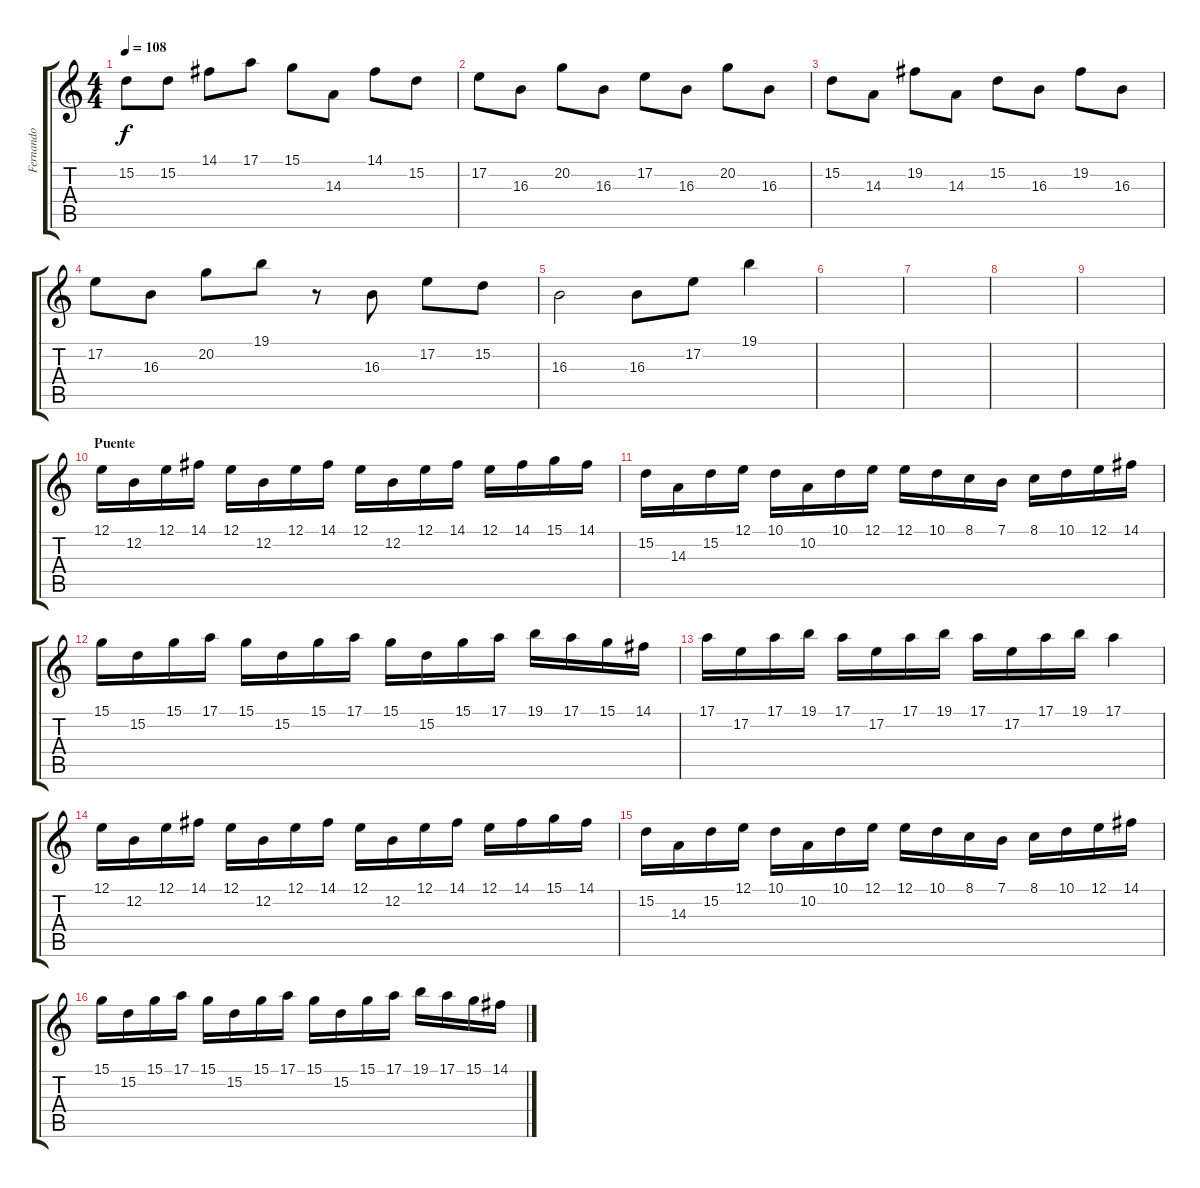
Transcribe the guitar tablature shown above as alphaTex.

\track ("Fernando" "Fernando") {instrument flute}
\staff {score tabs}
\tuning (E4 B3 G3 D3 A2 E2) {hide}
\ts (4 4)
\tempo 108
\clef g2
\ks c
15.2.8{dy f} 15.2.8 14.1.8 17.1.8 15.1.8 14.3.8 14.1.8 15.2.8 |
17.2.8 16.3.8 20.2.8 16.3.8 17.2.8 16.3.8 20.2.8 16.3.8 |
15.2.8 14.3.8 19.2.8 14.3.8 15.2.8 16.3.8 19.2.8 16.3.8 |
17.2.8 16.3.8 20.2.8 19.1.8 r.8 16.3.8 17.2.8 15.2.8 |
16.3.2 16.3.8 17.2.8 19.1.4 |
|
|
|
|
\section ("" "Puente")
12.1.16{volume 15} 12.2.16 12.1.16 14.1.16 12.1.16 12.2.16 12.1.16 14.1.16 12.1.16 12.2.16 12.1.16 14.1.16 12.1.16 14.1.16 15.1.16 14.1.16 |
15.2.16 14.3.16 15.2.16 12.1.16 10.1.16 10.2.16 10.1.16 12.1.16 12.1.16 10.1.16 8.1.16 7.1.16 8.1.16 10.1.16 12.1.16 14.1.16 |
15.1.16 15.2.16 15.1.16 17.1.16 15.1.16 15.2.16 15.1.16 17.1.16 15.1.16 15.2.16 15.1.16 17.1.16 19.1.16 17.1.16 15.1.16 14.1.16 |
17.1.16 17.2.16 17.1.16 19.1.16 17.1.16 17.2.16 17.1.16 19.1.16 17.1.16 17.2.16 17.1.16 19.1.16 17.1.4 |
12.1.16 12.2.16 12.1.16 14.1.16 12.1.16 12.2.16 12.1.16 14.1.16 12.1.16 12.2.16 12.1.16 14.1.16 12.1.16 14.1.16 15.1.16 14.1.16 |
15.2.16 14.3.16 15.2.16 12.1.16 10.1.16 10.2.16 10.1.16 12.1.16 12.1.16 10.1.16 8.1.16 7.1.16 8.1.16 10.1.16 12.1.16 14.1.16 |
15.1.16 15.2.16 15.1.16 17.1.16 15.1.16 15.2.16 15.1.16 17.1.16 15.1.16 15.2.16 15.1.16 17.1.16 19.1.16 17.1.16 15.1.16 14.1.16
